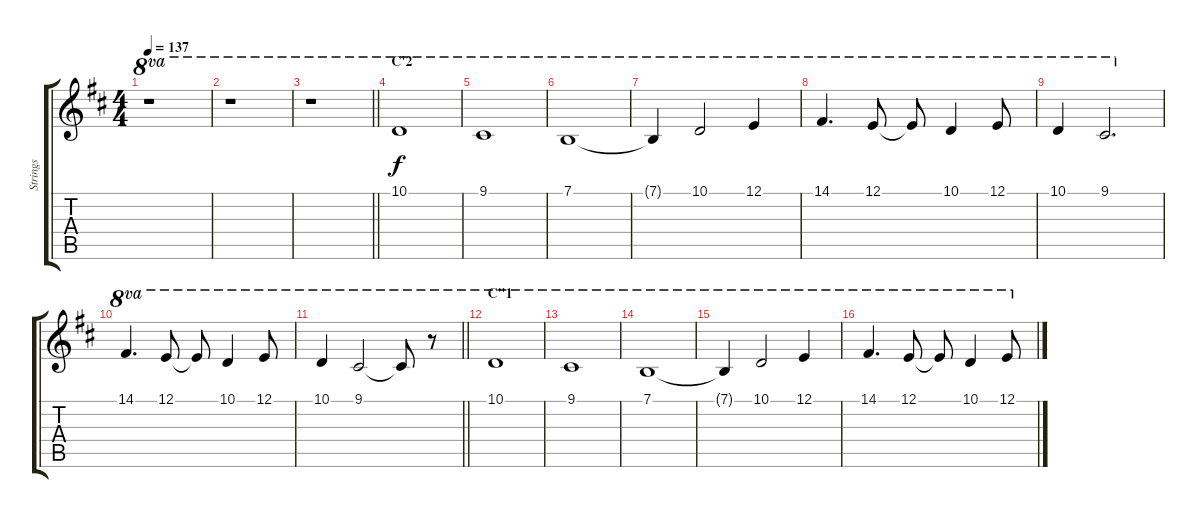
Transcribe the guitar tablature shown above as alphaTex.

\track ("Strings" "Strings") {instrument stringensemble1}
\staff {score tabs}
\tuning (E4 B3 G3 D3 A2 E2) {hide}
\ts (4 4)
\tempo 137
\clef g2
\ks d
r.1{ot 8va dy f} |
r.1{ot 8va} |
\barLineRight lightlight
r.1{ot 8va} |
\section ("" "C'2")
10.1.1{ot 8va} |
9.1.1{ot 8va} |
7.1.1{ot 8va} |
7.1{t}.4{ot 8va} 10.1.2{ot 8va} 12.1.4{ot 8va} |
14.1.4{d ot 8va} 12.1.8{ot 8va} 12.1{t}.8{ot 8va} 10.1.4{ot 8va} 12.1.8{ot 8va} |
10.1.4{ot 8va} 9.1.2{d ot 8va} |
14.1.4{d ot 8va} 12.1.8{ot 8va} 12.1{t}.8{ot 8va} 10.1.4{ot 8va} 12.1.8{ot 8va} |
\barLineRight lightlight
10.1.4{ot 8va} 9.1.2{ot 8va} 9.1{t}.8{ot 8va} r.8{ot 8va} |
\section ("" "C\"1")
10.1.1{ot 8va} |
9.1.1{ot 8va} |
7.1.1{ot 8va} |
7.1{t}.4{ot 8va} 10.1.2{ot 8va} 12.1.4{ot 8va} |
14.1.4{d ot 8va} 12.1.8{ot 8va} 12.1{t}.8{ot 8va} 10.1.4{ot 8va} 12.1.8{ot 8va}
